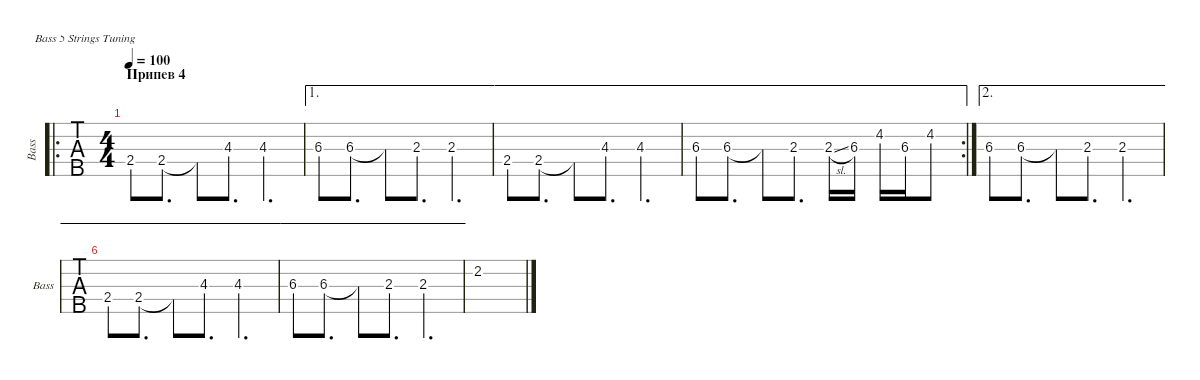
\defaultSystemsLayout 4
\hideDynamics
\bracketExtendMode groupsimilarinstruments
\singleTrackTrackNamePolicy allsystems
\multiTrackTrackNamePolicy allsystems
\otherSystemsTrackNameOrientation horizontal
\defaultBarNumberDisplay FirstOfSystem
\track ("Bass" "Bass") {instrument electricbassfinger}
\staff {tabs}
\tuning (G2 D2 A1 E1 B0)
\ro
\ts (4 4)
\section ("" "Припев 4")
\tempo 100
\clef f4
\ks f#minor
2.4{st}.8{dy f} 2.4.8{d} 2.4{t}.8 4.3{st}.8{d} 4.3.4{d} |
\ae 1
6.3{st}.8 6.3.8{d} 6.3{t}.8 2.3{st}.8{d} 2.3.4{d} |
\ae 1
2.4{st}.8 2.4.8{d} 2.4{t}.8 4.3{st}.8{d} 4.3.4{d} |
\ae 1
\rc 2
6.3{st}.8 6.3.8{d} 6.3{t}.8 2.3{st}.8{d} 2.3{sl}.16 6.3.16 4.2.16 6.3.16 4.2.8 |
\ae 2
6.3{st}.8 6.3.8{d} 6.3{t}.8 2.3{st}.8{d} 2.3.4{d} |
\ae 2
2.4{st}.8 2.4.8{d} 2.4{t}.8 4.3{st}.8{d} 4.3.4{d} |
\ae 2
6.3{st}.8 6.3.8{d} 6.3{t}.8 2.3{st}.8{d} 2.3.4{d} |
2.2.1
